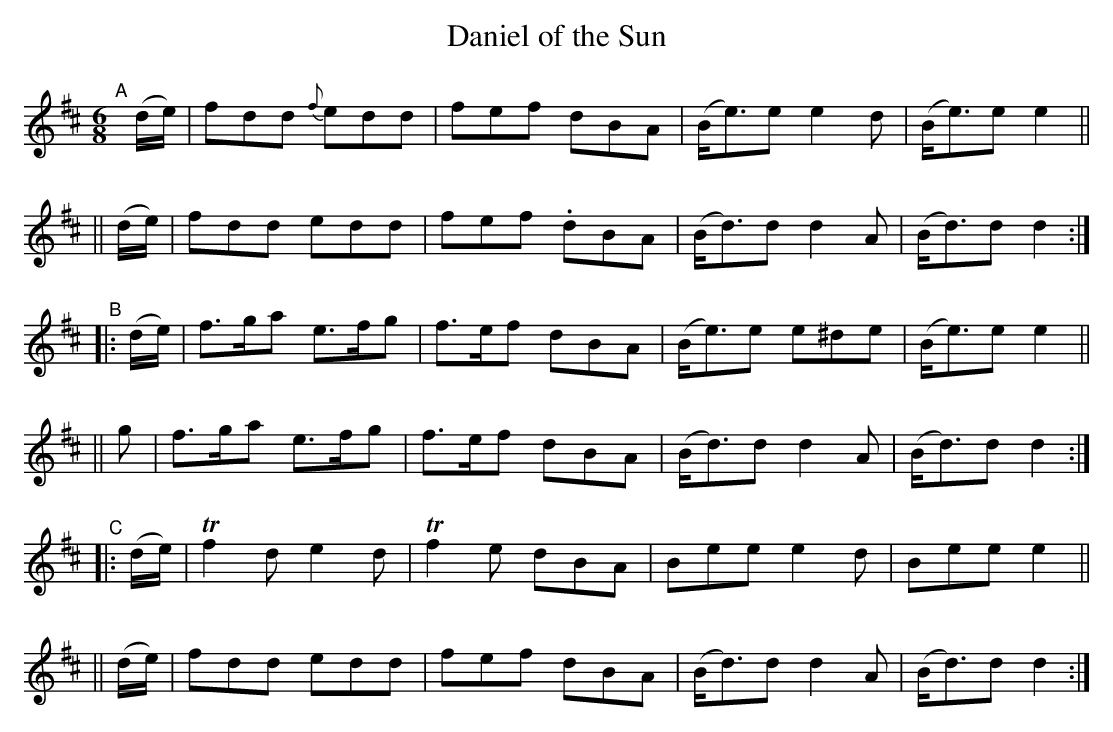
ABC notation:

X:1
T: Daniel of the Sun
M: 6/8
L: 1/8
K: D
"^A"\
[|](d/e/) | fdd {f}edd | fef  dBA | (B<e)e e2d | (B<e)e e2 ||
|| (d/e/) | fdd    edd | fef .dBA | (B<d)d d2A | (B<d)d d2 :|
"^B"\
|: (d/e/) | f>ga e>fg | f>ef dBA | (B<e)e e^de | (B<e)e e2 ||
||  g     | f>ga e>fg | f>ef dBA | (B<d)d d2A | (B<d)d d2 :|
"^C"\
|: (d/e/) |Tf2d e2d |Tf2e dBA | Bee e2d | Bee e2 ||
|| (d/e/) | fdd edd | fef dBA | (B<d)d d2A | (B<d)d d2 :|
